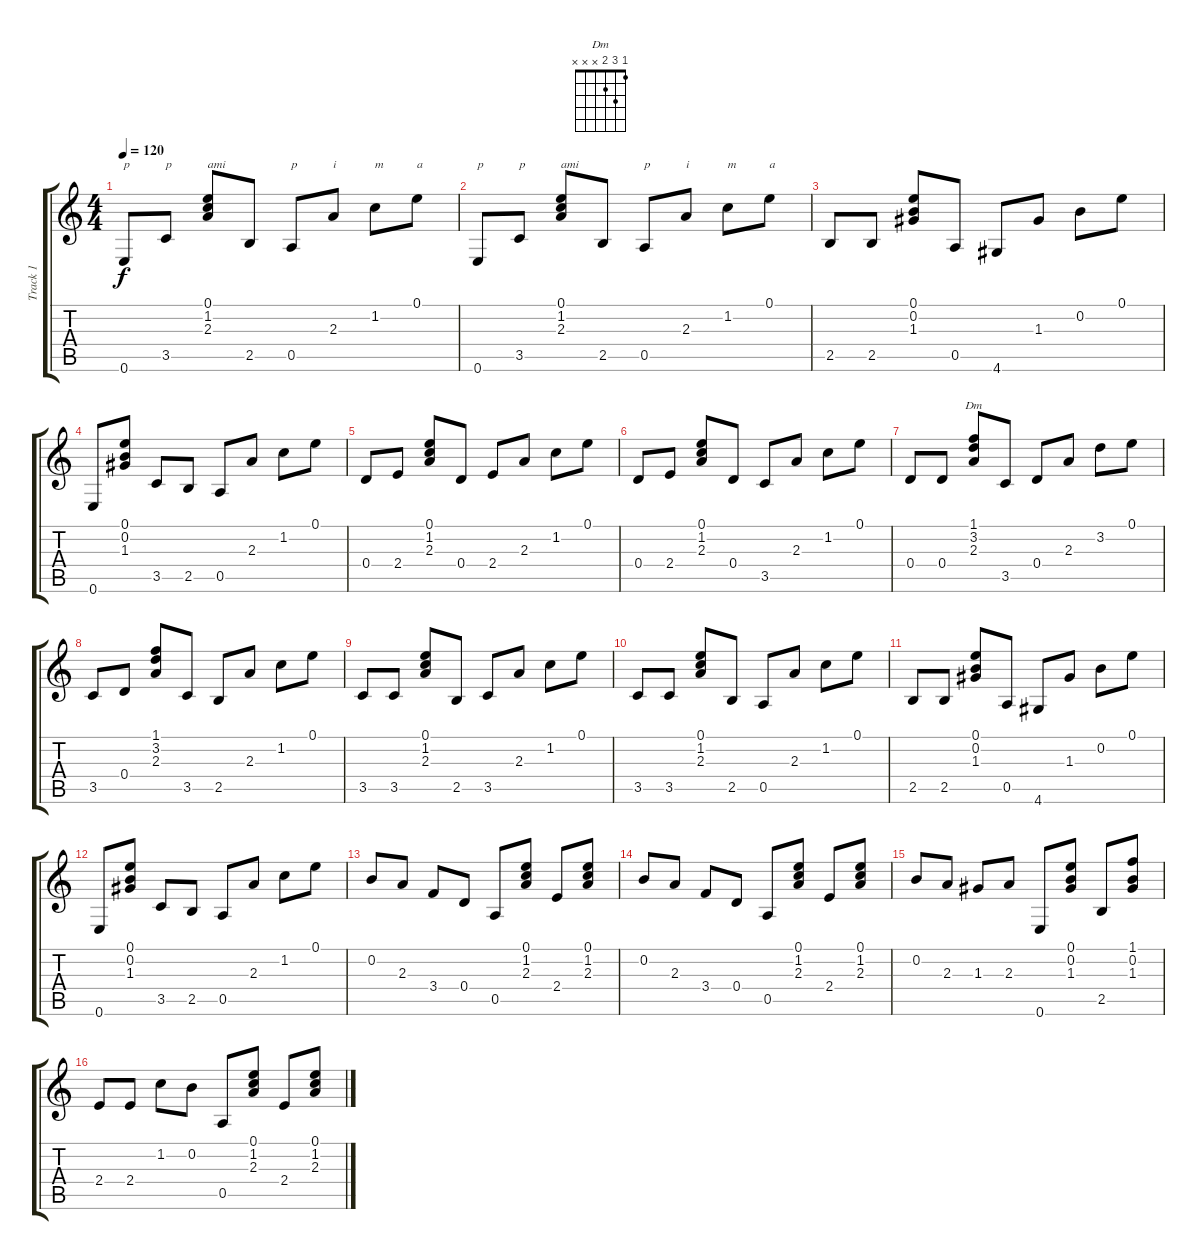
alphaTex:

\track ("Track 1" "Track 1") {instrument acousticguitarnylon}
\staff {score tabs}
\tuning (E4 B3 G3 D3 A2 E2) {hide}
\chord ("Dm" 1 3 2 x x x)
\ts (4 4)
\tempo 120
\clef g2
\ks c
0.6.8{txt "p" dy f instrument acousticguitarnylon} 3.5.8{txt "p"} (0.1 1.2 2.3).8{txt "ami"} 2.5.8 0.5.8{txt "p"} 2.3.8{txt "i"} 1.2.8{txt "m"} 0.1.8{txt "a"} |
0.6.8{txt "p"} 3.5.8{txt "p"} (0.1 1.2 2.3).8{txt "ami"} 2.5.8 0.5.8{txt "p"} 2.3.8{txt "i"} 1.2.8{txt "m"} 0.1.8{txt "a"} |
2.5.8 2.5.8 (0.1 0.2 1.3).8 0.5.8 4.6.8 1.3.8 0.2.8 0.1.8{txt ""} |
0.6.8 (0.1 0.2 1.3).8 3.5.8 2.5.8 0.5.8 2.3.8 1.2.8 0.1.8 |
0.4.8 2.4.8 (0.1 1.2 2.3).8 0.4.8 2.4.8 2.3.8 1.2.8 0.1.8 |
0.4.8 2.4.8 (0.1 1.2 2.3).8 0.4.8 3.5.8 2.3.8 1.2.8 0.1.8 |
0.4.8 0.4.8 (1.1 3.2 2.3).8{ch "Dm"} 3.5.8 0.4.8 2.3.8 3.2.8 0.1.8 |
3.5.8 0.4.8 (1.1 3.2 2.3).8 3.5.8 2.5.8 2.3.8 1.2.8 0.1.8 |
3.5.8 3.5.8 (0.1 1.2 2.3).8 2.5.8 3.5.8 2.3.8 1.2.8 0.1.8 |
3.5.8 3.5.8 (0.1 1.2 2.3).8 2.5.8 0.5.8 2.3.8 1.2.8 0.1.8 |
2.5.8 2.5.8 (0.1 0.2 1.3).8 0.5.8 4.6.8 1.3.8 0.2.8 0.1.8 |
0.6.8 (0.1 0.2 1.3).8 3.5.8 2.5.8 0.5.8 2.3.8 1.2.8 0.1.8 |
0.2.8 2.3.8 3.4.8 0.4.8 0.5.8 (0.1 1.2 2.3).8 2.4.8 (0.1 1.2 2.3).8 |
0.2.8 2.3.8 3.4.8 0.4.8 0.5.8 (0.1 1.2 2.3).8 2.4.8 (0.1 1.2 2.3).8 |
0.2.8 2.3.8 1.3.8 2.3.8 0.6.8 (0.1 0.2 1.3).8 2.5.8 (1.1 0.2 1.3).8 |
2.4.8 2.4.8 1.2.8 0.2.8 0.5.8 (0.1 1.2 2.3).8 2.4.8 (0.1 1.2 2.3).8
